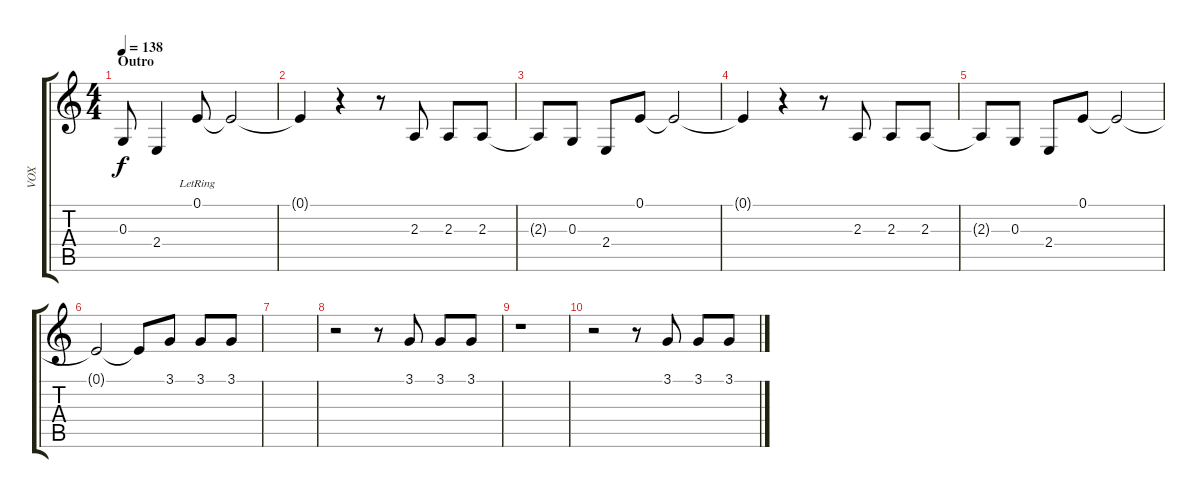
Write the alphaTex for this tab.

\track ("VOX" "VOX") {instrument altosax}
\staff {score tabs}
\tuning (E4 B3 G3 D3 A2 E2) {hide}
\ts (4 4)
\section ("" "Outro")
\tempo 138
\clef g2
\ks c
0.3.8{dy f} 2.4.4 0.1{lr}.8 0.1{t}.2 |
0.1{t}.4 r.4 r.8 2.3.8 2.3.8 2.3.8 |
2.3{t}.8 0.3.8 2.4.8 0.1.8 0.1{t}.2 |
0.1{t}.4 r.4 r.8 2.3.8 2.3.8 2.3.8 |
2.3{t}.8 0.3.8 2.4.8 0.1.8 0.1{t}.2 |
0.1{t}.2 0.1{t}.8 3.1.8 3.1.8 3.1.8 |
|
r.2 r.8 3.1.8 3.1.8 3.1.8 |
r.1 |
r.2{volume 10} r.8 3.1.8 3.1.8 3.1.8
